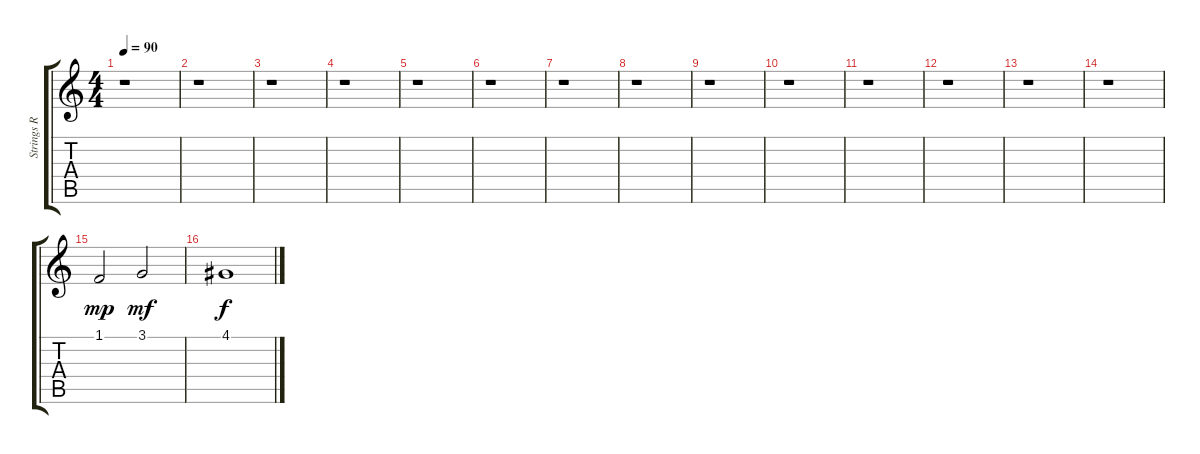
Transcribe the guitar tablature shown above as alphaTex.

\track ("Strings R" "Strings R") {instrument stringensemble1}
\staff {score tabs}
\tuning (E4 B3 G3 D3 A2 E2) {hide}
\ts (4 4)
\tempo 90
\clef g2
\ks c
r.1{dy mp} |
r.1 |
r.1 |
r.1 |
r.1 |
r.1 |
r.1 |
r.1 |
r.1 |
r.1 |
r.1 |
r.1 |
r.1 |
r.1 |
1.1.2 3.1.2{dy mf} |
4.1.1{dy f}
